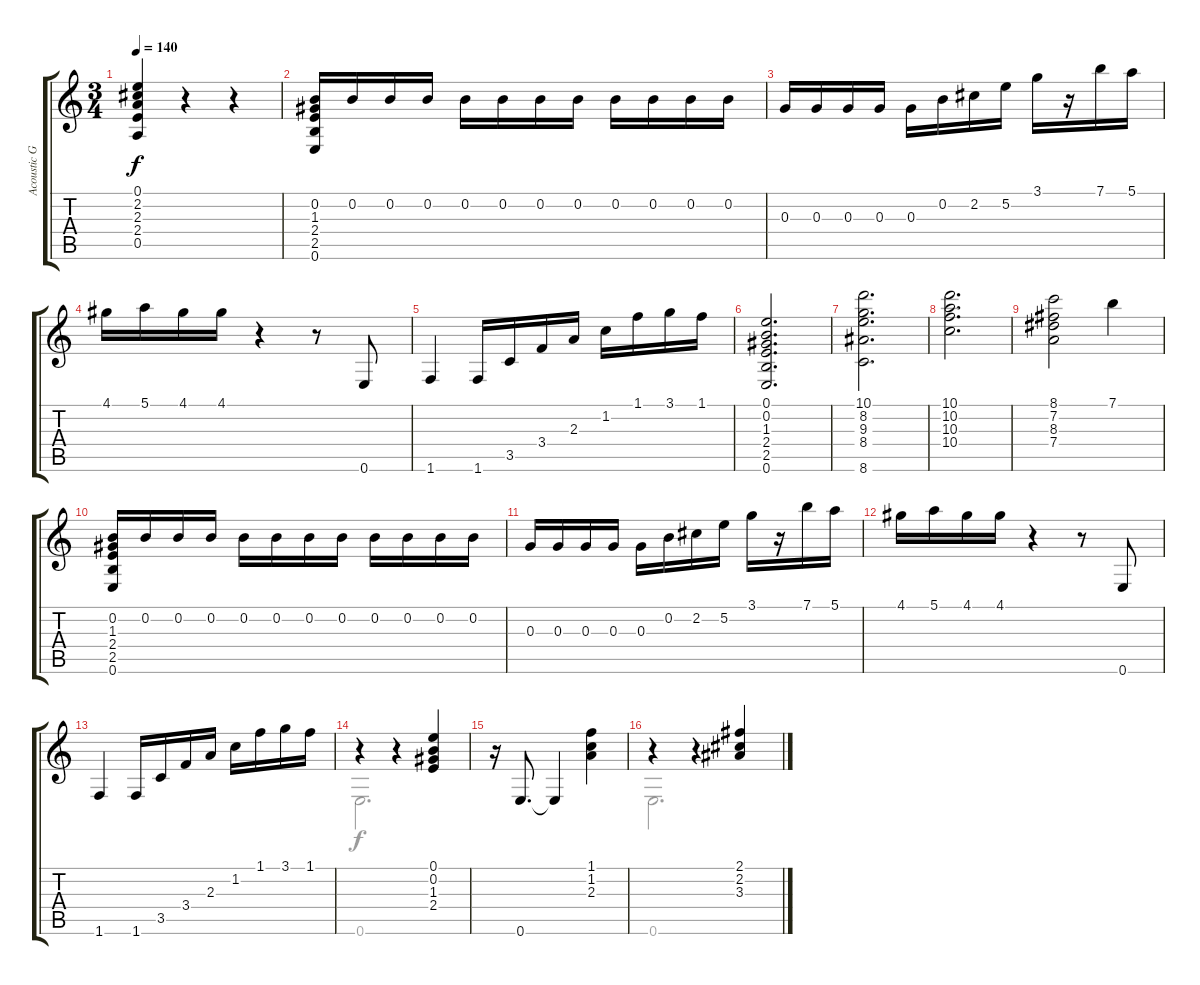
\track ("Acoustic Guitar " "Acoustic G") {instrument acousticguitarnylon}
\staff {score tabs}
\tuning (E4 B3 G3 D3 A2 E2) {hide}
\voice
\ts (3 4)
\tempo 140
\clef g2
\ks c
(0.1 2.2 2.3 2.4 0.5).4{dy f} r.4 r.4 |
(0.2 1.3 2.4 2.5 0.6).16 0.2.16 0.2.16 0.2.16 0.2.16 0.2.16 0.2.16 0.2.16 0.2.16 0.2.16 0.2.16 0.2.16 |
0.3.16 0.3.16 0.3.16 0.3.16 0.3.16 0.2.16 2.2.16 5.2.16 3.1.16 r.16 7.1.16 5.1.16 |
4.1.16 5.1.16 4.1.16 4.1.16 r.4 r.8 0.6.8 |
1.6.4 1.6.16 3.5.16 3.4.16 2.3.16 1.2.16 1.1.16 3.1.16 1.1.16 |
(0.1 0.2 1.3 2.4 2.5 0.6).2{d} |
(10.1 8.2 9.3 8.4 8.6).2{d} |
(10.1 10.2 10.3 10.4).2{d} |
(8.1 7.2 8.3 7.4).2 7.1.4 |
(0.2 1.3 2.4 2.5 0.6).16 0.2.16 0.2.16 0.2.16 0.2.16 0.2.16 0.2.16 0.2.16 0.2.16 0.2.16 0.2.16 0.2.16 |
0.3.16 0.3.16 0.3.16 0.3.16 0.3.16 0.2.16 2.2.16 5.2.16 3.1.16 r.16 7.1.16 5.1.16 |
4.1.16 5.1.16 4.1.16 4.1.16 r.4 r.8 0.6.8 |
1.6.4 1.6.16 3.5.16 3.4.16 2.3.16 1.2.16 1.1.16 3.1.16 1.1.16 |
r.4 r.4 (0.1 0.2 1.3 2.4).4 |
r.16 0.6.8{d} 0.6{t}.4 (1.1 1.2 2.3).4 |
r.4 r.4 (2.1 2.2 3.3).4
\voice
\clef g2
\ottava regular
\simile none
\ks c
|
|
|
|
|
|
|
|
|
|
|
|
|
0.6.2{d} |
|
0.6.2{d}
